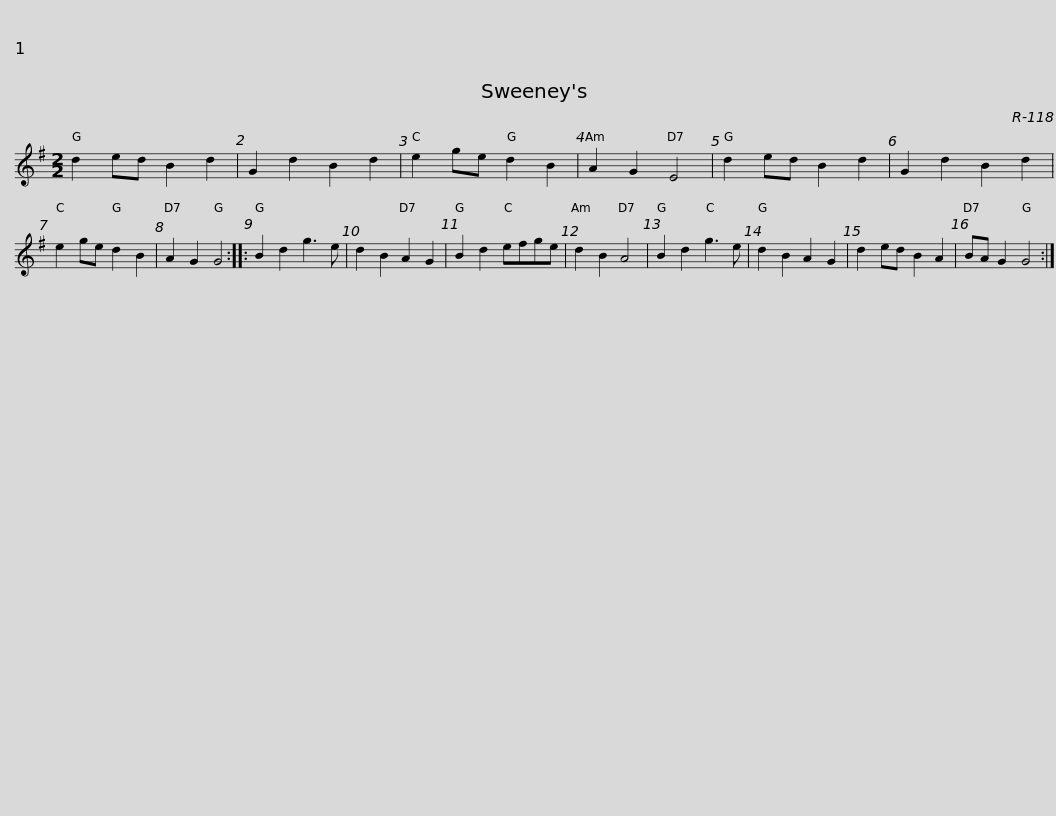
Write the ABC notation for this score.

X:1
L:1/8
M:2/2
I:linebreak $
K:G
V:1 treble
V:1
 d2 ed B2 d2 | G2 d2 B2 d2 | e2 ge d2 B2 | A2 G2 E4 | d2 ed B2 d2 | %5
 G2 d2 B2 d2 | e2 ge d2 B2 | A2 G2 G4 :: B2 d2 g3 e |$ d2 B2 A2 G2 | %10
 B2 d2 efge | d2 B2 A4 | B2 d2 g3 e | d2 B2 A2 G2 | d2 ed B2 A2 | %15
 BA G2 G4 :| %16
